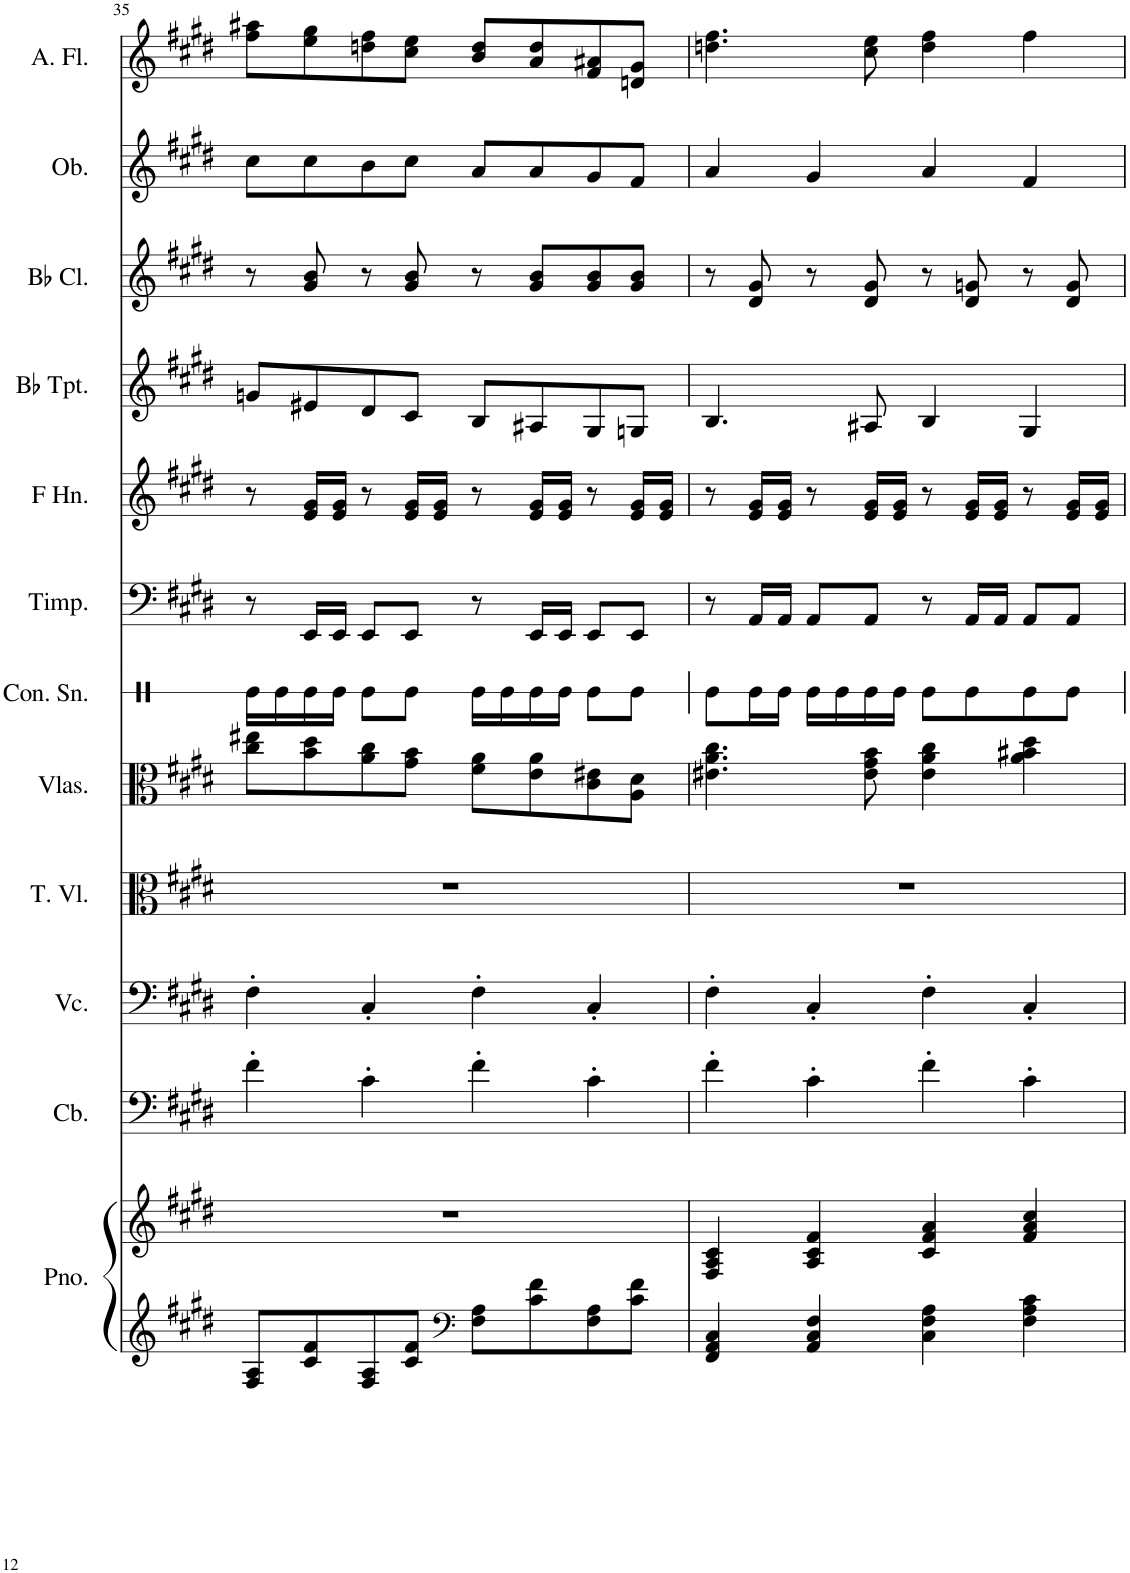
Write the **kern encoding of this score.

**kern	**kern	**kern	**kern	**kern	**kern	**kern	**kern	**kern	**kern	**kern	**kern	**kern
*part12	*part12	*part11	*part10	*part9	*part8	*part7	*part6	*part5	*part4	*part3	*part2	*part1
*staff13	*staff12	*staff11	*staff10	*staff9	*staff8	*staff7	*staff6	*staff5	*staff4	*staff3	*staff2	*staff1
*I"Piano, Pf.	*	*I"Contrabass, Cb.	*I"Violoncello, Vcl.	*I"Tenor Viol, Vla.	*I"Violas, Vl.I	*I"Concert Snare Drum, Perc.	*I"Timpani, Tp.	*I"Horn in F, Hn.	*I"Bb Trumpet, Tr.	*I"Bb Clarinet, Cl.	*I"Oboe, Ob.	*I"Alto Flute, Fl.
*I'Pno.	*	*I'Cb.	*I'Vc.	*I'T. Vl.	*I'Vlas.	*I'Con. Sn.	*I'Timp.	*I'F Hn.	*I'Bb Tpt.	*I'Bb Cl.	*I'Ob.	*I'A. Fl.
!!LO:PB:g=z
*clefG2	*clefG2	*clefF4	*clefF4	*clefC3	*clefC3	*clefX	*clefF4	*clefG2	*clefG2	*clefG2	*clefG2	*clefG2
*	*	*Trd7c12	*	*	*	*	*	*Trd4c7	*Trd1c2	*Trd1c2	*	*Trd3c5
*k[f#c#g#d#]	*k[f#c#g#d#]	*k[f#c#g#d#]	*k[f#c#g#d#]	*k[f#c#g#d#]	*k[f#c#g#d#]	*k[]	*k[f#c#g#d#]	*k[f#c#g#d#]	*k[f#c#g#d#]	*k[f#c#g#d#]	*k[f#c#g#d#]	*k[f#c#g#d#]
*M4/4	*M4/4	*M4/4	*M4/4	*M4/4	*M4/4	*M4/4	*M4/4	*M4/4	*M4/4	*M4/4	*M4/4	*M4/4
=35	=35	=35	=35	=35	=35	=35	=35	=35	=35	=35	=35	=35
8F#/ 8A/L	1r	4f#'\	4F#'\	1r	8cc#\ 8ee#X\L	16Re\LL	8r	8r	8gn/L	8r	8cc#\L	8ff#\ 8aa#X\L
.	.	.	.	.	.	16Re\	.	.	.	.	.	.
8c#/ 8f#/	.	.	.	.	8b\ 8dd#\	16Re\	16EE/LL	16e/ 16g#/LL	8e#X/	8g#/ 8b/	8cc#\	8ee\ 8gg#\
.	.	.	.	.	.	16Re\JJ	16EE/JJ	16e/ 16g#/JJ	.	.	.	.
8F#/ 8A/	.	4c#'\	4C#'/	.	8a\ 8cc#\	8Re\L	8EE/L	8r	8d#/	8r	8b\	8ddn\ 8ff#\
8c#/ 8f#/J	.	.	.	.	8g#\ 8b\J	8Re\J	8EE/J	16e/ 16g#/LL	8c#/J	8g#/ 8b/	8cc#\J	8cc#\ 8ee\J
.	.	.	.	.	.	.	.	16e/ 16g#/JJ	.	.	.	.
*clefF4	*	*	*	*	*	*	*	*	*	*	*	*
8F#\ 8A\L	.	4f#'\	4F#'\	.	8f#\ 8a\L	16Re\LL	8r	8r	8B/L	8r	8a/L	8b/ 8dd/L
.	.	.	.	.	.	16Re\	.	.	.	.	.	.
8c#\ 8f#\	.	.	.	.	8e\ 8a\	16Re\	16EE/LL	16e/ 16g#/LL	8A#X/	8g#/ 8b/L	8a/	8a/ 8dd/
.	.	.	.	.	.	16Re\JJ	16EE/JJ	16e/ 16g#/JJ	.	.	.	.
8F#\ 8A\	.	4c#'\	4C#'/	.	8c#\ 8e#X\	8Re\L	8EE/L	8r	8G#/	8g#/ 8b/	8g#/	8f#/ 8a#X/
8c#\ 8f#\J	.	.	.	.	8A\ 8d#\J	8Re\J	8EE/J	16e/ 16g#/LL	8Gn/J	8g#/ 8b/J	8f#/J	8dn/ 8g#/J
.	.	.	.	.	.	.	.	16e/ 16g#/JJ	.	.	.	.
=36	=36	=36	=36	=36	=36	=36	=36	=36	=36	=36	=36	=36
4FF#/ 4AA/ 4C#/	4F#/ 4A/ 4c#/	4f#'\	4F#'\	1r	4.e#X\ 4.a\ 4.cc#\	8Re\L	8r	8r	4.B/	8r	4a/	4.ddn\ 4.ff#\
.	.	.	.	.	.	16Re\L	16AA/LL	16e/ 16g#/LL	.	8d#/ 8g#/	.	.
.	.	.	.	.	.	16Re\JJ	16AA/JJ	16e/ 16g#/JJ	.	.	.	.
4AA/ 4C#/ 4F#/	4A/ 4c#/ 4f#/	4c#'\	4C#'/	.	.	16Re\LL	8AA/L	8r	.	8r	4g#/	.
.	.	.	.	.	.	16Re\	.	.	.	.	.	.
.	.	.	.	.	8e#\ 8g#\ 8b\	16Re\	8AA/J	16e/ 16g#/LL	8A#X/	8d#/ 8g#/	.	8cc#\ 8ee\
.	.	.	.	.	.	16Re\JJ	.	16e/ 16g#/JJ	.	.	.	.
4C#\ 4F#\ 4A\	4c#/ 4f#/ 4a/	4f#'\	4F#'\	.	4e#\ 4a\ 4cc#\	8Re\L	8r	8r	4B/	8r	4a/	4dd\ 4ff#\
.	.	.	.	.	.	8Re\	16AA/LL	16e/ 16g#/LL	.	8d#/ 8gn/	.	.
.	.	.	.	.	.	.	16AA/JJ	16e/ 16g#/JJ	.	.	.	.
4F#\ 4A\ 4c#\	4f#/ 4a/ 4cc#/	4c#'\	4C#'/	.	4a\ 4b#X\ 4dd#\	8Re\	8AA/L	8r	4G#/	8r	4f#/	4ff#\
.	.	.	.	.	.	8Re\J	8AA/J	16e/ 16g#/LL	.	8d#/ 8g/	.	.
.	.	.	.	.	.	.	.	16e/ 16g#/JJ	.	.	.	.
=	=	=	=	=	=	=	=	=	=	=	=	=
*-	*-	*-	*-	*-	*-	*-	*-	*-	*-	*-	*-	*-
